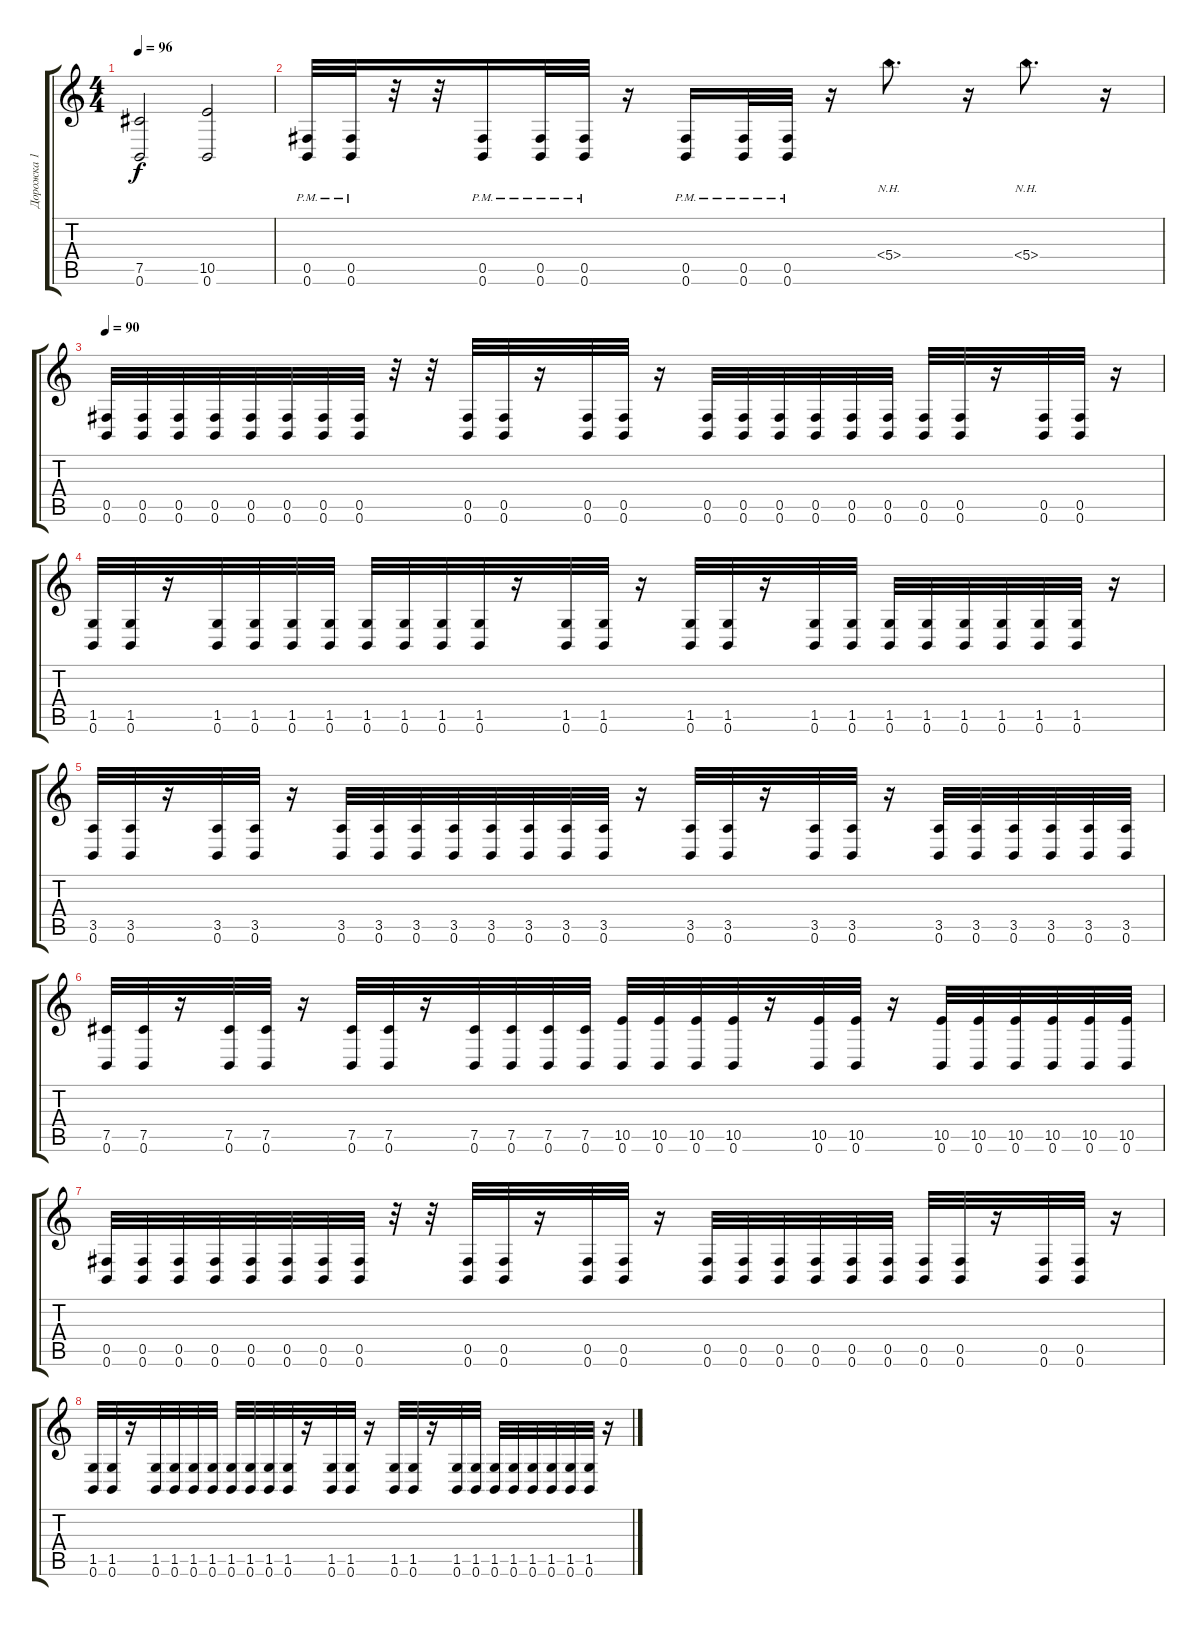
\track ("Дорожка 1" "Дорожка 1") {instrument distortionguitar}
\staff {score tabs}
\tuning (Db4 Ab3 E3 B2 Gb2 B1) {hide}
\ts (4 4)
\tempo 96
\clef g2
\ks c
(7.5 0.6).2{dy f} (10.5 0.6).2 |
(0.5{pm} 0.6).32 (0.5{pm} 0.6).32 r.32 r.32 (0.5{pm} 0.6{pm}).16 (0.5{pm} 0.6).32 (0.5{pm} 0.6).32 r.16 (0.5{pm} 0.6{pm}).16 (0.5{pm} 0.6).32 (0.5{pm} 0.6).32 r.16 5.4{nh}.8{d} r.16 5.4{nh}.8{d} r.16 |
\tempo 90
(0.5 0.6).32 (0.5 0.6).32 (0.5 0.6).32 (0.5 0.6).32 (0.5 0.6).32 (0.5 0.6).32 (0.5 0.6).32 (0.5 0.6).32 r.32 r.32 (0.5 0.6).32 (0.5 0.6).32 r.16 (0.5 0.6).32 (0.5 0.6).32 r.16 (0.5 0.6).32 (0.5 0.6).32 (0.5 0.6).32 (0.5 0.6).32 (0.5 0.6).32 (0.5 0.6).32 (0.5 0.6).32 (0.5 0.6).32 r.16 (0.5 0.6).32 (0.5 0.6).32 r.16 |
(1.5 0.6).32 (1.5 0.6).32 r.16 (1.5 0.6).32 (1.5 0.6).32 (1.5 0.6).32 (1.5 0.6).32 (1.5 0.6).32 (1.5 0.6).32 (1.5 0.6).32 (1.5 0.6).32 r.16 (1.5 0.6).32 (1.5 0.6).32 r.16 (1.5 0.6).32 (1.5 0.6).32 r.16 (1.5 0.6).32 (1.5 0.6).32 (1.5 0.6).32 (1.5 0.6).32 (1.5 0.6).32 (1.5 0.6).32 (1.5 0.6).32 (1.5 0.6).32 r.16 |
(3.5 0.6).32 (3.5 0.6).32 r.16 (3.5 0.6).32 (3.5 0.6).32 r.16 (3.5 0.6).32 (3.5 0.6).32 (3.5 0.6).32 (3.5 0.6).32 (3.5 0.6).32 (3.5 0.6).32 (3.5 0.6).32 (3.5 0.6).32 r.16 (3.5 0.6).32 (3.5 0.6).32 r.16 (3.5 0.6).32 (3.5 0.6).32 r.16 (3.5 0.6).32 (3.5 0.6).32 (3.5 0.6).32 (3.5 0.6).32 (3.5 0.6).32 (3.5 0.6).32 |
(7.5 0.6).32 (7.5 0.6).32 r.16 (7.5 0.6).32 (7.5 0.6).32 r.16 (7.5 0.6).32 (7.5 0.6).32 r.16 (7.5 0.6).32 (7.5 0.6).32 (7.5 0.6).32 (7.5 0.6).32 (10.5 0.6).32 (10.5 0.6).32 (10.5 0.6).32 (10.5 0.6).32 r.16 (10.5 0.6).32 (10.5 0.6).32 r.16 (10.5 0.6).32 (10.5 0.6).32 (10.5 0.6).32 (10.5 0.6).32 (10.5 0.6).32 (10.5 0.6).32 |
(0.5 0.6).32 (0.5 0.6).32 (0.5 0.6).32 (0.5 0.6).32 (0.5 0.6).32 (0.5 0.6).32 (0.5 0.6).32 (0.5 0.6).32 r.32 r.32 (0.5 0.6).32 (0.5 0.6).32 r.16 (0.5 0.6).32 (0.5 0.6).32 r.16 (0.5 0.6).32 (0.5 0.6).32 (0.5 0.6).32 (0.5 0.6).32 (0.5 0.6).32 (0.5 0.6).32 (0.5 0.6).32 (0.5 0.6).32 r.16 (0.5 0.6).32 (0.5 0.6).32 r.16 |
(1.5 0.6).32 (1.5 0.6).32 r.16 (1.5 0.6).32 (1.5 0.6).32 (1.5 0.6).32 (1.5 0.6).32 (1.5 0.6).32 (1.5 0.6).32 (1.5 0.6).32 (1.5 0.6).32 r.16 (1.5 0.6).32 (1.5 0.6).32 r.16 (1.5 0.6).32 (1.5 0.6).32 r.16 (1.5 0.6).32 (1.5 0.6).32 (1.5 0.6).32 (1.5 0.6).32 (1.5 0.6).32 (1.5 0.6).32 (1.5 0.6).32 (1.5 0.6).32 r.16
